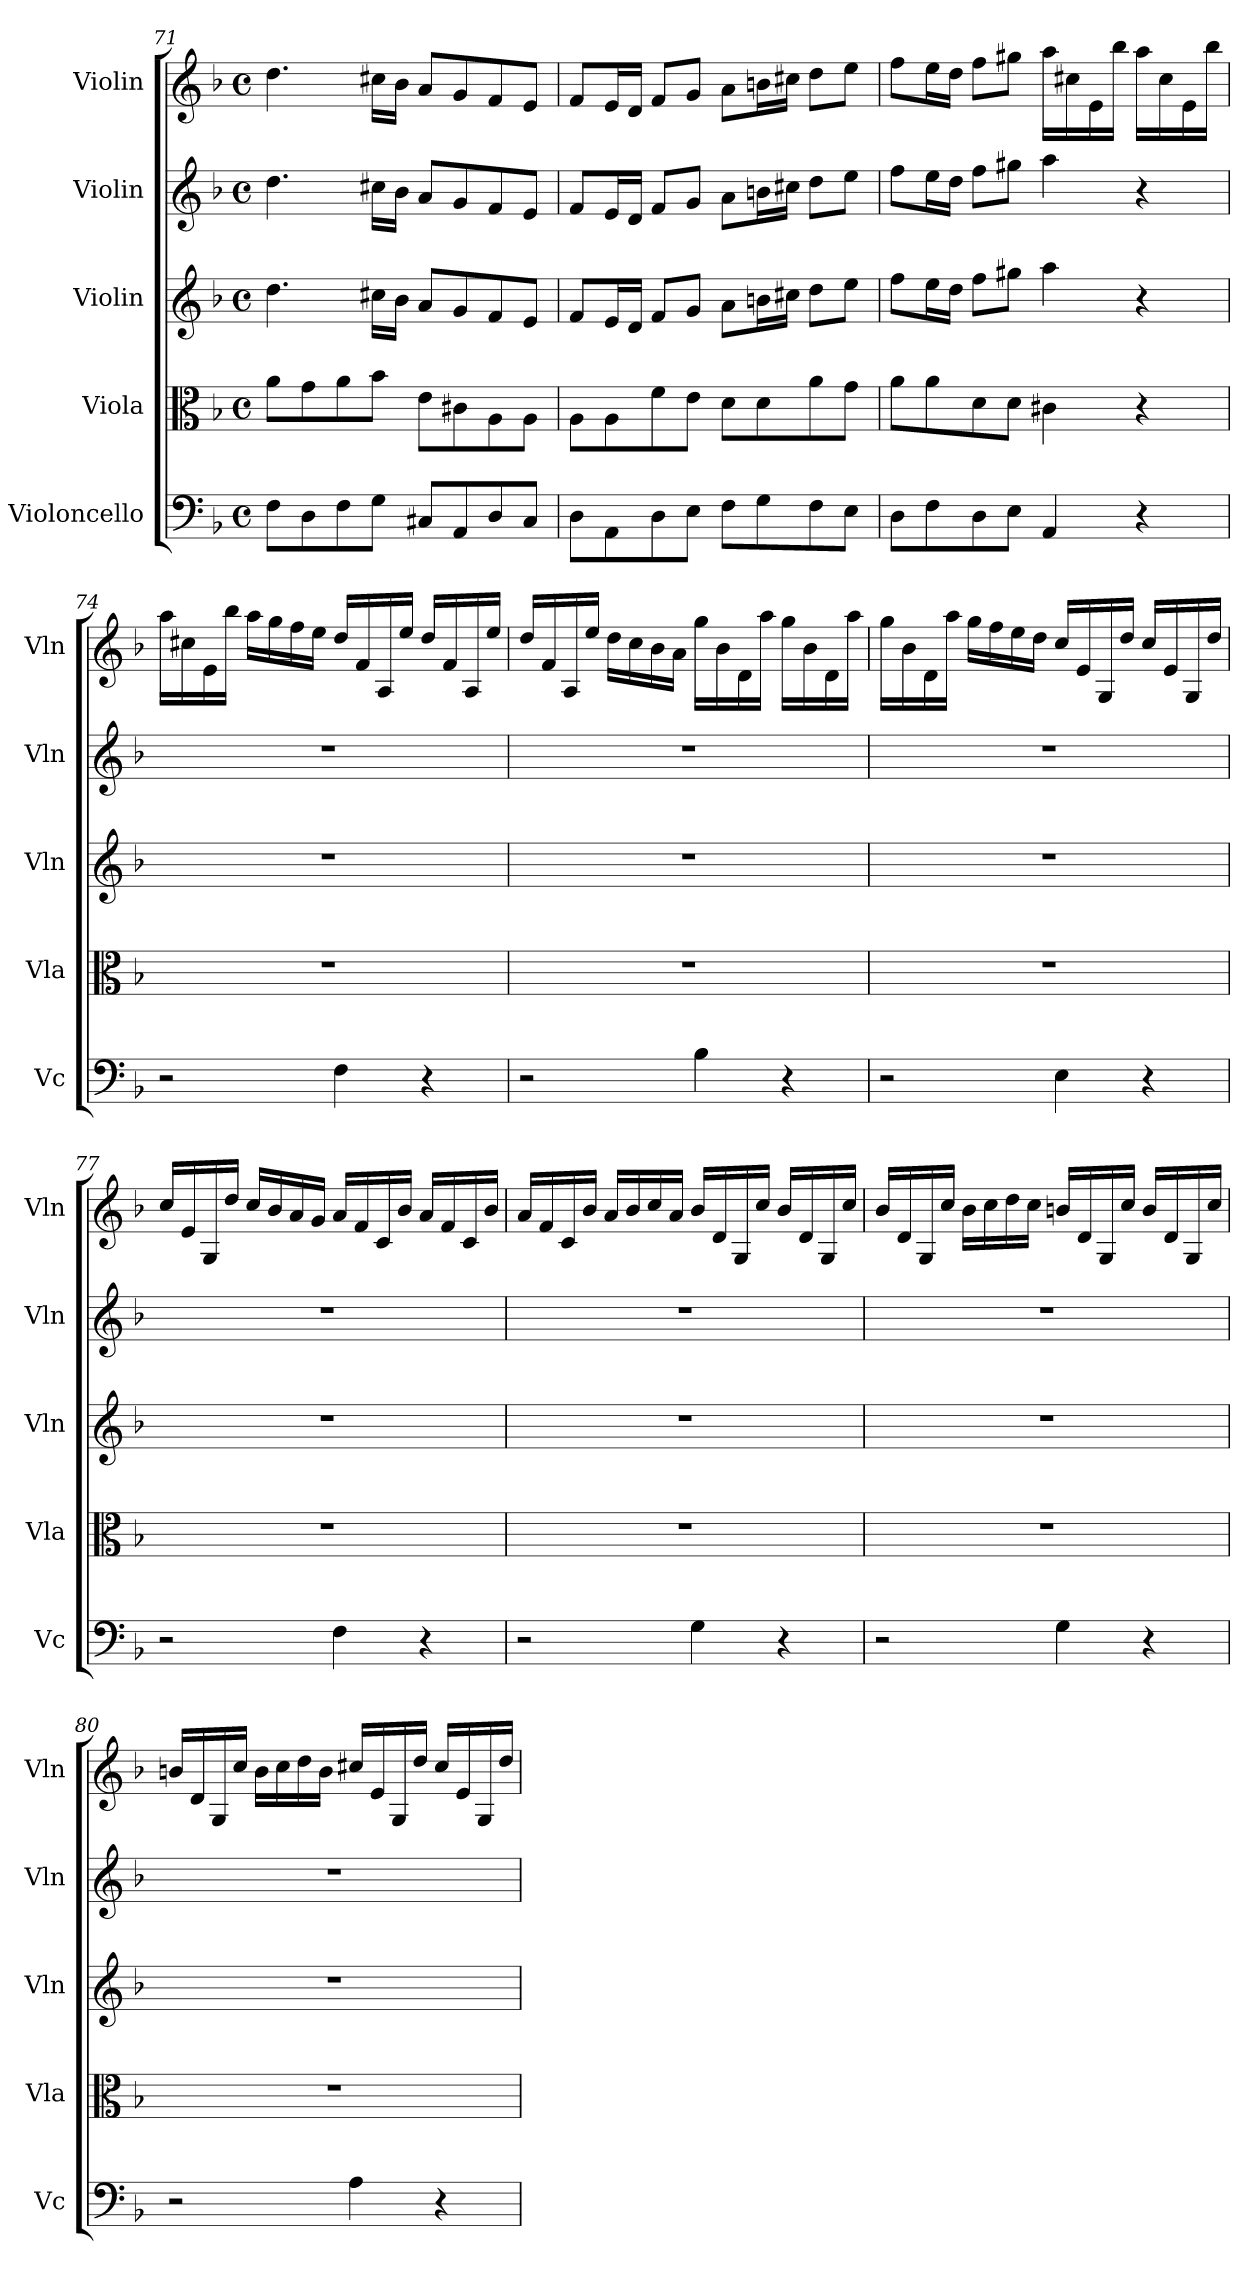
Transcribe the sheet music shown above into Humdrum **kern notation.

**kern	**kern	**kern	**kern	**kern
*part5	*part4	*part3	*part2	*part1
*staff5	*staff4	*staff3	*staff2	*staff1
*I"Violoncello	*I"Viola	*I"Violin	*I"Violin	*I"Violin
*I'Vc	*I'Vla	*I'Vln	*I'Vln	*I'Vln
*clefF4	*clefC3	*clefG2	*clefG2	*clefG2
*k[b-]	*k[b-]	*k[b-]	*k[b-]	*k[b-]
*M4/4	*M4/4	*M4/4	*M4/4	*M4/4
*met(c)	*met(c)	*met(c)	*met(c)	*met(c)
=71	=71	=71	=71	=71
8F\L	8a\L	4.dd\	4.dd\	4.dd\
8D\	8g\	.	.	.
8F\	8a\	.	.	.
8G\J	8b-\J	16cc#X\LL	16cc#X\LL	16cc#X\LL
.	.	16b-\JJ	16b-\JJ	16b-\JJ
8C#X/L	8e\L	8a/L	8a/L	8a/L
8AA/	8c#X\	8g/	8g/	8g/
8D/	8A\	8f/	8f/	8f/
8C#/J	8A\J	8e/J	8e/J	8e/J
=72	=72	=72	=72	=72
8D\L	8A\L	8f/L	8f/L	8f/L
8AA\	8A\	16e/L	16e/L	16e/L
.	.	16d/JJ	16d/JJ	16d/JJ
8D\	8f\	8f/L	8f/L	8f/L
8E\J	8e\J	8g/J	8g/J	8g/J
8F\L	8d\L	8a\L	8a\L	8a\L
8G\	8d\	16bn\L	16bn\L	16bn\L
.	.	16cc#X\JJ	16cc#X\JJ	16cc#X\JJ
8F\	8a\	8dd\L	8dd\L	8dd\L
8E\J	8g\J	8ee\J	8ee\J	8ee\J
=73	=73	=73	=73	=73
8D\L	8a\L	8ff\L	8ff\L	8ff\L
8F\	8a\	16ee\L	16ee\L	16ee\L
.	.	16dd\JJ	16dd\JJ	16dd\JJ
8D\	8d\	8ff\L	8ff\L	8ff\L
8E\J	8d\J	8gg#X\J	8gg#X\J	8gg#X\J
4AA/	4c#X\	4aa\	4aa\	16aa\LL
.	.	.	.	16cc#X\
.	.	.	.	16e\
.	.	.	.	16bb-\JJ
4r	4r	4r	4r	16aa\LL
.	.	.	.	16cc#\
.	.	.	.	16e\
.	.	.	.	16bb-\JJ
=74	=74	=74	=74	=74
2r	1r	1r	1r	16aa\LL
.	.	.	.	16cc#X\
.	.	.	.	16e\
.	.	.	.	16bb-\JJ
.	.	.	.	16aa\LL
.	.	.	.	16gg\
.	.	.	.	16ff\
.	.	.	.	16ee\JJ
4F\	.	.	.	16dd/LL
.	.	.	.	16f/
.	.	.	.	16A/
.	.	.	.	16ee/JJ
4r	.	.	.	16dd/LL
.	.	.	.	16f/
.	.	.	.	16A/
.	.	.	.	16ee/JJ
=75	=75	=75	=75	=75
2r	1r	1r	1r	16dd/LL
.	.	.	.	16f/
.	.	.	.	16A/
.	.	.	.	16ee/JJ
.	.	.	.	16dd\LL
.	.	.	.	16cc\
.	.	.	.	16b-\
.	.	.	.	16a\JJ
4B-\	.	.	.	16gg\LL
.	.	.	.	16b-\
.	.	.	.	16d\
.	.	.	.	16aa\JJ
4r	.	.	.	16gg\LL
.	.	.	.	16b-\
.	.	.	.	16d\
.	.	.	.	16aa\JJ
=76	=76	=76	=76	=76
2r	1r	1r	1r	16gg\LL
.	.	.	.	16b-\
.	.	.	.	16d\
.	.	.	.	16aa\JJ
.	.	.	.	16gg\LL
.	.	.	.	16ff\
.	.	.	.	16ee\
.	.	.	.	16dd\JJ
4E\	.	.	.	16cc/LL
.	.	.	.	16e/
.	.	.	.	16G/
.	.	.	.	16dd/JJ
4r	.	.	.	16cc/LL
.	.	.	.	16e/
.	.	.	.	16G/
.	.	.	.	16dd/JJ
=77	=77	=77	=77	=77
2r	1r	1r	1r	16cc/LL
.	.	.	.	16e/
.	.	.	.	16G/
.	.	.	.	16dd/JJ
.	.	.	.	16cc/LL
.	.	.	.	16b-/
.	.	.	.	16a/
.	.	.	.	16g/JJ
4F\	.	.	.	16a/LL
.	.	.	.	16f/
.	.	.	.	16c/
.	.	.	.	16b-/JJ
4r	.	.	.	16a/LL
.	.	.	.	16f/
.	.	.	.	16c/
.	.	.	.	16b-/JJ
=78	=78	=78	=78	=78
2r	1r	1r	1r	16a/LL
.	.	.	.	16f/
.	.	.	.	16c/
.	.	.	.	16b-/JJ
.	.	.	.	16a/LL
.	.	.	.	16b-/
.	.	.	.	16cc/
.	.	.	.	16a/JJ
4G\	.	.	.	16b-/LL
.	.	.	.	16d/
.	.	.	.	16G/
.	.	.	.	16cc/JJ
4r	.	.	.	16b-/LL
.	.	.	.	16d/
.	.	.	.	16G/
.	.	.	.	16cc/JJ
=79	=79	=79	=79	=79
2r	1r	1r	1r	16b-/LL
.	.	.	.	16d/
.	.	.	.	16G/
.	.	.	.	16cc/JJ
.	.	.	.	16b-\LL
.	.	.	.	16cc\
.	.	.	.	16dd\
.	.	.	.	16cc\JJ
4G\	.	.	.	16bn/LL
.	.	.	.	16d/
.	.	.	.	16G/
.	.	.	.	16cc/JJ
4r	.	.	.	16b/LL
.	.	.	.	16d/
.	.	.	.	16G/
.	.	.	.	16cc/JJ
=80	=80	=80	=80	=80
2r	1r	1r	1r	16bn/LL
.	.	.	.	16d/
.	.	.	.	16G/
.	.	.	.	16cc/JJ
.	.	.	.	16b\LL
.	.	.	.	16cc\
.	.	.	.	16dd\
.	.	.	.	16b\JJ
4A\	.	.	.	16cc#X/LL
.	.	.	.	16e/
.	.	.	.	16G/
.	.	.	.	16dd/JJ
4r	.	.	.	16cc#/LL
.	.	.	.	16e/
.	.	.	.	16G/
.	.	.	.	16dd/JJ
=	=	=	=	=
*-	*-	*-	*-	*-
